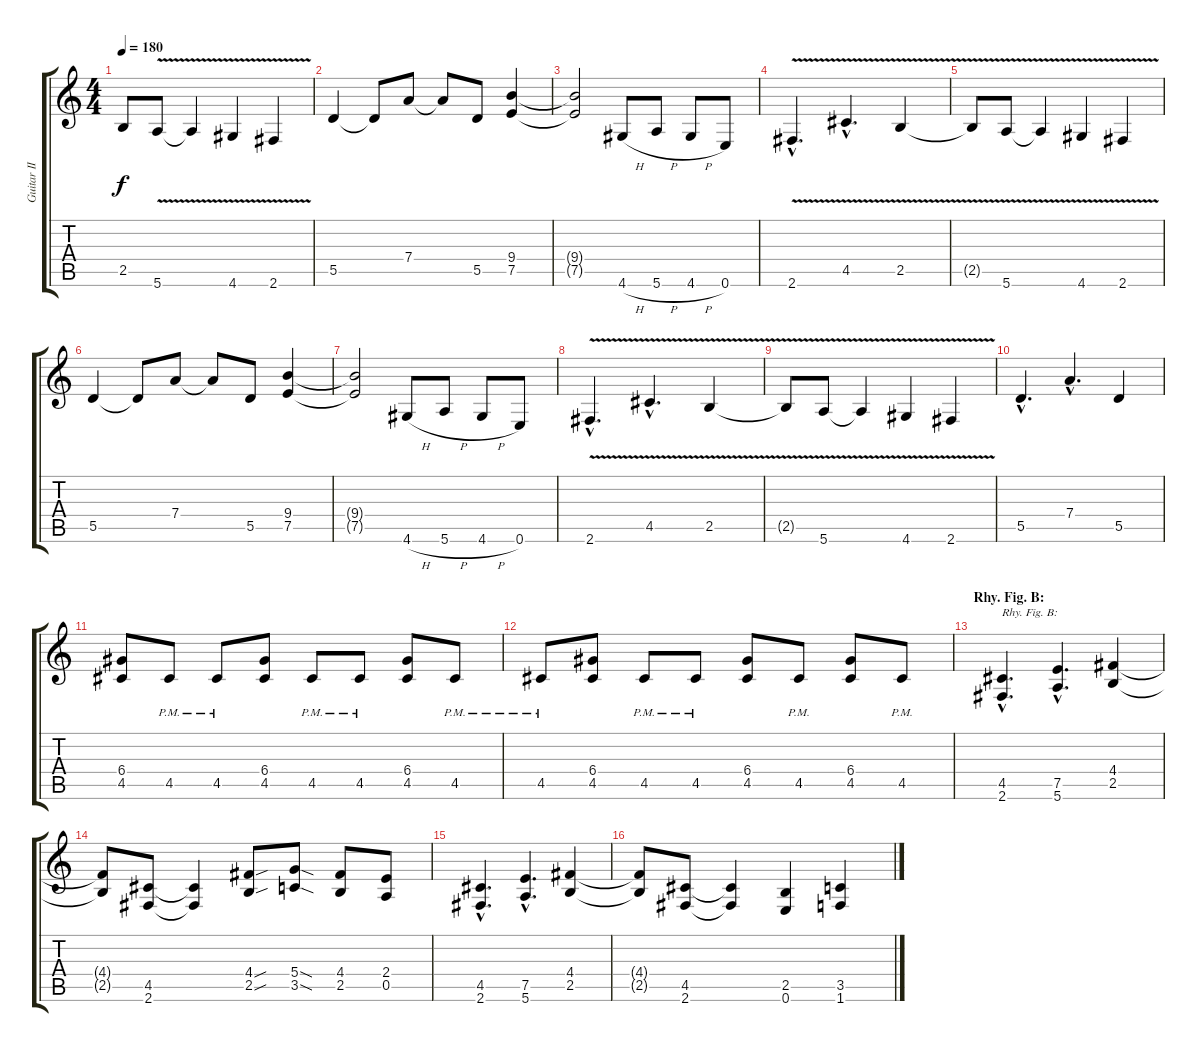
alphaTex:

\track ("Guitar II" "Guitar II") {instrument distortionguitar}
\staff {score tabs}
\tuning (E4 B3 G3 D3 A2 E2) {hide}
\ts (4 4)
\tempo 180
\clef g2
\ks c
2.5{t}.8{dy f} 5.6{v}.8 5.6{t}.4 4.6{v}.4 2.6{v}.4 |
5.5.4 5.5{t}.8 7.4.8 7.4{t}.8 5.5.8 (9.4 7.5).4 |
(9.4{t} 7.5{t}).2 4.6{h}.8 5.6{h}.8 4.6{h}.8 0.6.8 |
2.6{v hac}.4{d} 4.5{v hac}.4{d} 2.5{v}.4 |
2.5{t}.8 5.6{v}.8 5.6{t}.4 4.6{v}.4 2.6{v}.4 |
5.5.4 5.5{t}.8 7.4.8 7.4{t}.8 5.5.8 (9.4 7.5).4 |
(9.4{t} 7.5{t}).2 4.6{h}.8 5.6{h}.8 4.6{h}.8 0.6.8 |
2.6{v hac}.4{d} 4.5{v hac}.4{d} 2.5{v}.4 |
2.5{t}.8 5.6{v}.8 5.6{t}.4 4.6{v}.4 2.6{v}.4 |
5.5{hac}.4{d} 7.4{hac}.4{d} 5.5.4 |
(6.4 4.5).8 4.5{pm}.8 4.5{pm}.8 (6.4 4.5).8 4.5{pm}.8 4.5{pm}.8 (6.4 4.5).8 4.5{pm}.8 |
4.5{pm}.8 (6.4 4.5).8 4.5{pm}.8 4.5{pm}.8 (6.4 4.5).8 4.5{pm}.8 (6.4 4.5).8 4.5{pm}.8 |
\section ("" "Rhy. Fig. B:")
(4.5{hac} 2.6{hac}).4{d txt "Rhy. Fig. B:"} (7.5{hac} 5.6{hac}).4{d} (4.4 2.5).4 |
(4.4{t} 2.5{t}).8 (4.5 2.6).8 (4.5{t} 2.6{t}).4 (4.4{sou} 2.5{sou}).8 (5.4{sod} 3.5{sod}).8 (4.4 2.5).8 (2.4 0.5).8 |
(4.5{hac} 2.6{hac}).4{d} (7.5{hac} 5.6{hac}).4{d} (4.4 2.5).4 |
(4.4{t} 2.5{t}).8 (4.5 2.6).8 (4.5{t} 2.6{t}).4 (2.5 0.6).4 (3.5 1.6).4
